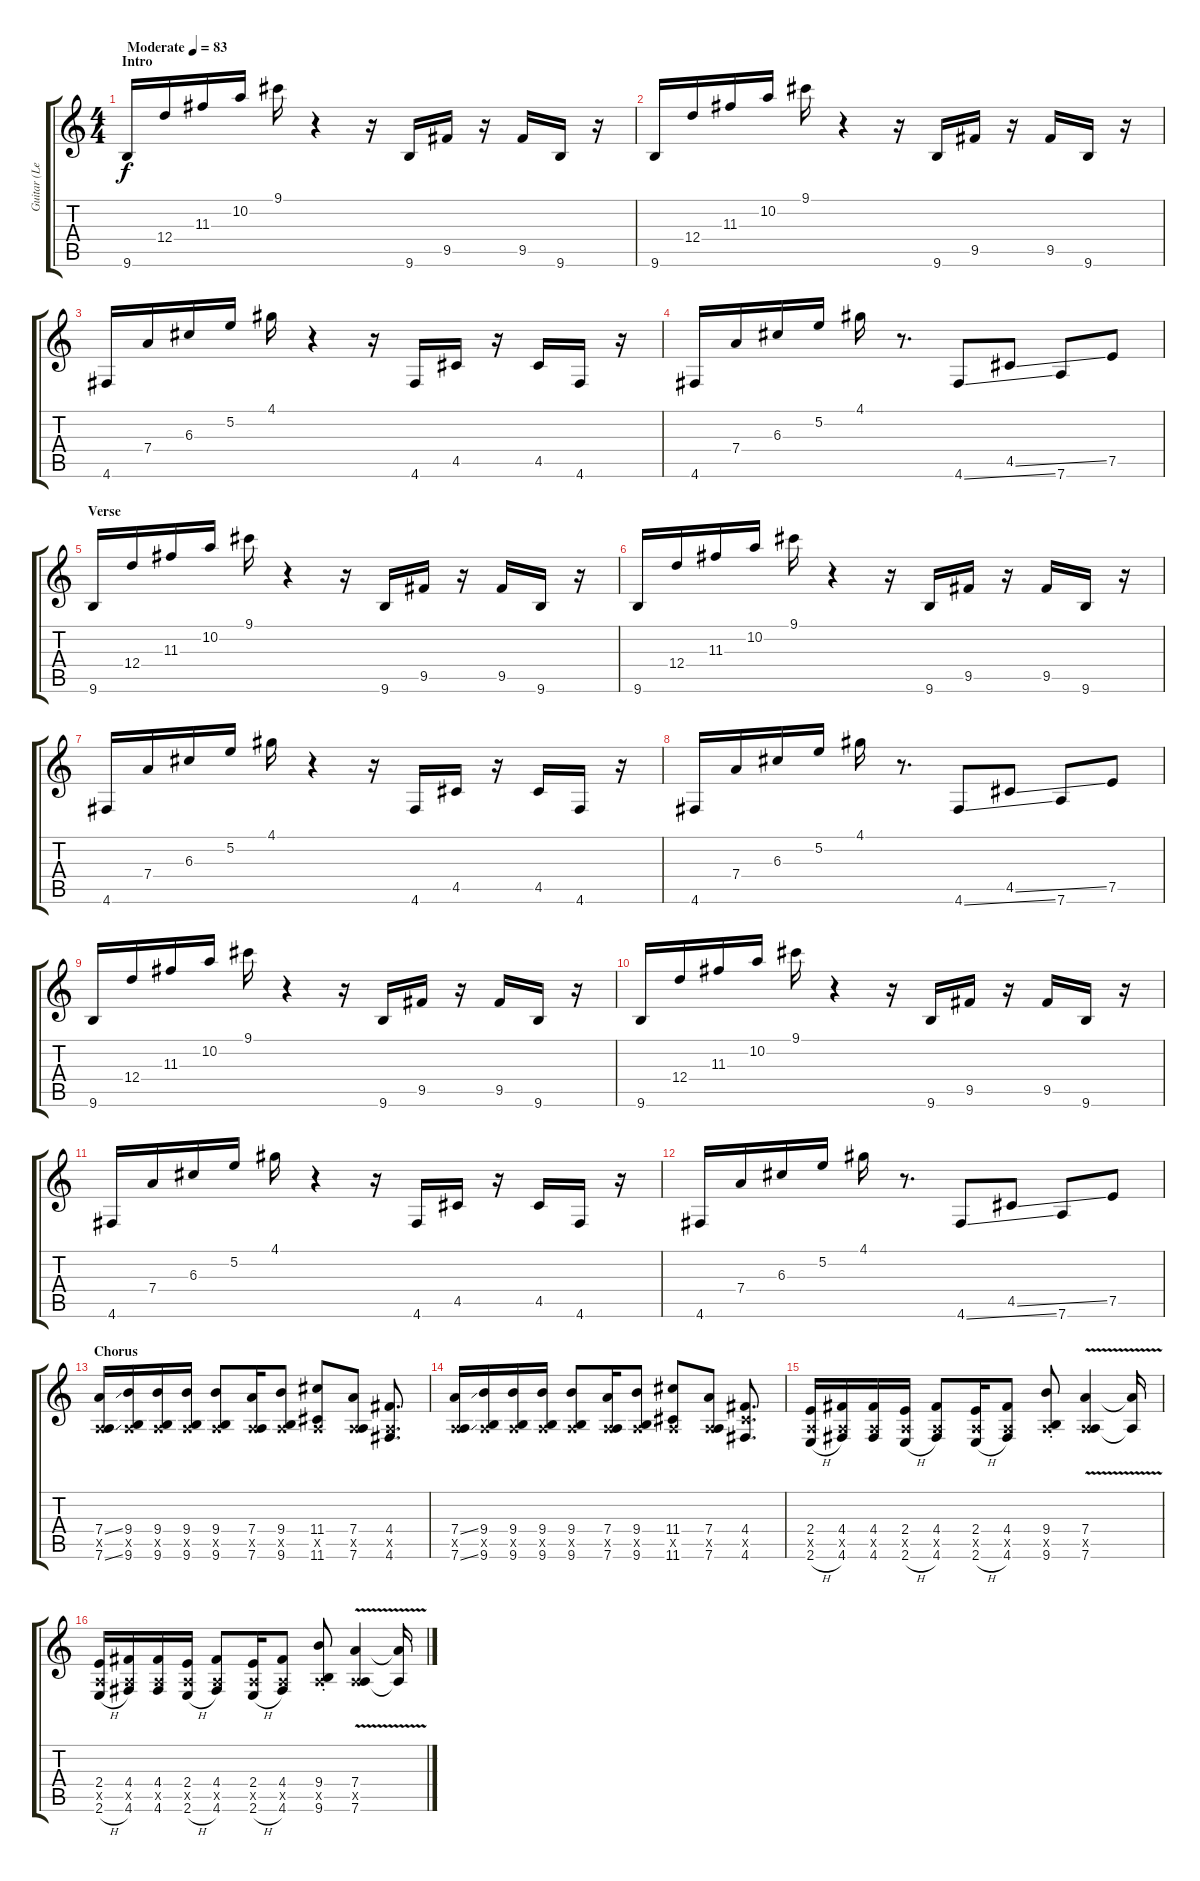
\track ("Guitar (Lead)" "Guitar (Le") {instrument electricguitarjazz}
\staff {score tabs}
\tuning (E4 B3 G3 D3 A2 D2) {hide}
\ts (4 4)
\section ("" "Intro")
\tempo (83 "Moderate")
\clef g2
\ks c
9.6.16{dy f instrument electricguitarjazz} 12.4.16 11.3.16 10.2.16 9.1.16 r.4 r.16 9.6.16 9.5.16 r.16 9.5.16 9.6.16 r.16 |
9.6.16 12.4.16 11.3.16 10.2.16 9.1.16 r.4 r.16 9.6.16 9.5.16 r.16 9.5.16 9.6.16 r.16 |
4.6.16 7.4.16 6.3.16 5.2.16 4.1.16 r.4 r.16 4.6.16 4.5.16 r.16 4.5.16 4.6.16 r.16 |
4.6.16 7.4.16 6.3.16 5.2.16 4.1.16 r.8{d} 4.6{ss}.8 4.5{ss}.8 7.6.8 7.5.8 |
\section ("" "Verse")
9.6.16 12.4.16 11.3.16 10.2.16 9.1.16 r.4 r.16 9.6.16 9.5.16 r.16 9.5.16 9.6.16 r.16 |
9.6.16 12.4.16 11.3.16 10.2.16 9.1.16 r.4 r.16 9.6.16 9.5.16 r.16 9.5.16 9.6.16 r.16 |
4.6.16 7.4.16 6.3.16 5.2.16 4.1.16 r.4 r.16 4.6.16 4.5.16 r.16 4.5.16 4.6.16 r.16 |
4.6.16 7.4.16 6.3.16 5.2.16 4.1.16 r.8{d} 4.6{ss}.8 4.5{ss}.8 7.6.8 7.5.8 |
9.6.16 12.4.16 11.3.16 10.2.16 9.1.16 r.4 r.16 9.6.16 9.5.16 r.16 9.5.16 9.6.16 r.16 |
9.6.16 12.4.16 11.3.16 10.2.16 9.1.16 r.4 r.16 9.6.16 9.5.16 r.16 9.5.16 9.6.16 r.16 |
4.6.16 7.4.16 6.3.16 5.2.16 4.1.16 r.4 r.16 4.6.16 4.5.16 r.16 4.5.16 4.6.16 r.16 |
4.6.16 7.4.16 6.3.16 5.2.16 4.1.16 r.8{d} 4.6{ss}.8 4.5{ss}.8 7.6.8 7.5.8 |
\section ("" "Chorus")
(7.4{ss} 0.5{x} 7.6{ss}).16 (9.4 0.5{x} 9.6).16 (9.4 0.5{x} 9.6).16 (9.4 0.5{x} 9.6).16 (9.4 0.5{x} 9.6).8 (7.4 0.5{x} 7.6).16 (9.4 0.5{x} 9.6).8 (11.4 0.5{x} 11.6).8 (7.4 0.5{x} 7.6).8 (4.4 0.5{x} 4.6).8{d} |
(7.4{ss} 0.5{x} 7.6{ss}).16 (9.4 0.5{x} 9.6).16 (9.4 0.5{x} 9.6).16 (9.4 0.5{x} 9.6).16 (9.4 0.5{x} 9.6).8 (7.4 0.5{x} 7.6).16 (9.4 0.5{x} 9.6).8 (11.4 0.5{x} 11.6).8 (7.4 0.5{x} 7.6).8 (4.4 4.5{x} 4.6).8{d} |
(2.4 0.5{x} 2.6{h}).16 (4.4 0.5{x} 4.6).16 (4.4 0.5{x} 4.6).16 (2.4 0.5{x} 2.6{h}).16 (4.4 0.5{x} 4.6).8 (2.4 0.5{x} 2.6{h}).16 (4.4 0.5{x} 4.6).8 (9.4{st} 0.5{x} 9.6{st}).8 (7.4{v} 0.5{x} 7.6{v}).4 (7.4{t} 7.6{t}).16 |
(2.4 0.5{x} 2.6{h}).16 (4.4 0.5{x} 4.6).16 (4.4 0.5{x} 4.6).16 (2.4 0.5{x} 2.6{h}).16 (4.4 0.5{x} 4.6).8 (2.4 0.5{x} 2.6{h}).16 (4.4 0.5{x} 4.6).8 (9.4{st} 0.5{x} 9.6{st}).8 (7.4{v} 0.5{x} 7.6{v}).4 (7.4{t} 7.6{t}).16
